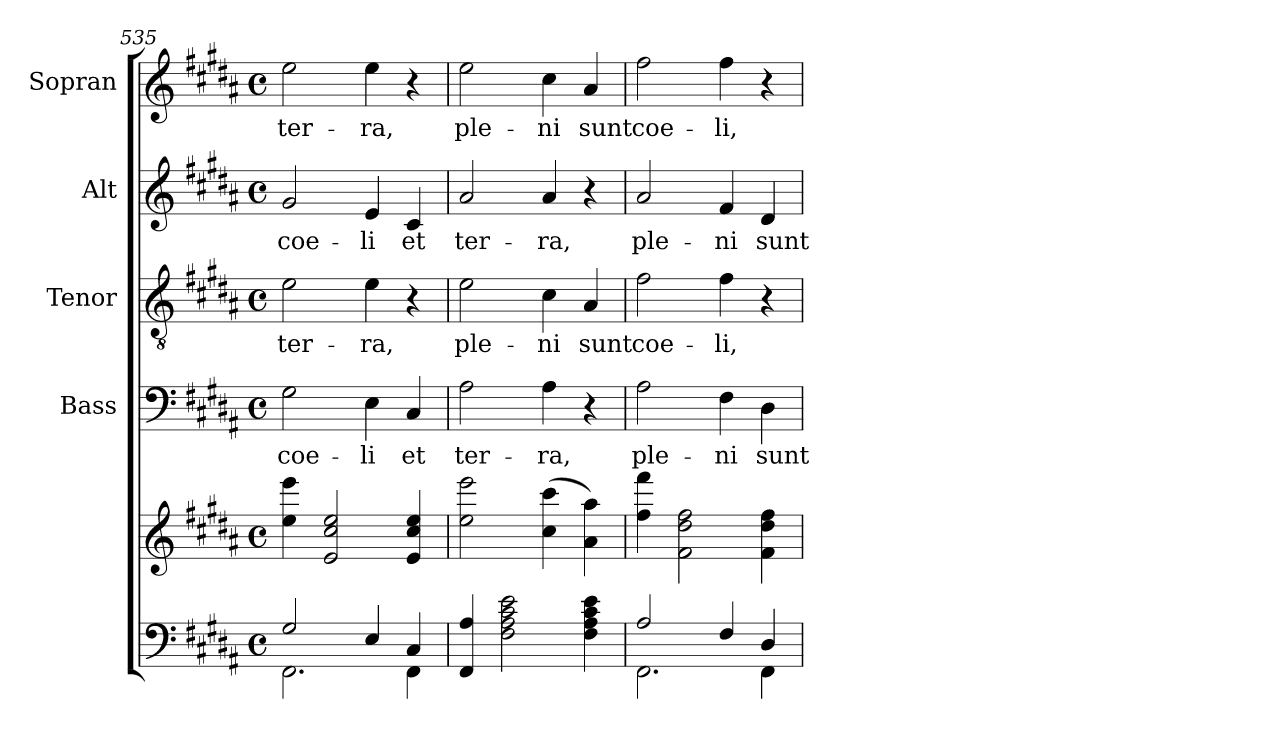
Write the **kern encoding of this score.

**kern	**kern	**kern	**text	**kern	**text	**kern	**text	**kern	**text
*part5	*part5	*part4	*part4	*part3	*part3	*part2	*part2	*part1	*part1
*staff6	*staff5	*staff4	*staff4	*staff3	*staff3	*staff2	*staff2	*staff1	*staff1
*	*	*I"Bass	*	*I"Tenor	*	*I"Alt	*	*I"Sopran	*
*	*	*I'B.	*	*I'T.	*	*I'A.	*	*I'S.	*
*clefF4	*clefG2	*clefF4	*	*clefGv2	*	*clefG2	*	*clefG2	*
*k[f#c#g#d#a#]	*k[f#c#g#d#a#]	*k[f#c#g#d#a#]	*	*k[f#c#g#d#a#]	*	*k[f#c#g#d#a#]	*	*k[f#c#g#d#a#]	*
*B:	*B:	*B:	*	*B:	*	*B:	*	*B:	*
*M4/4	*M4/4	*M4/4	*	*M4/4	*	*M4/4	*	*M4/4	*
*met(c)	*met(c)	*met(c)	*	*met(c)	*	*met(c)	*	*met(c)	*
=535	=535	=535	=535	=535	=535	=535	=535	=535	=535
*^	*	*	*	*	*	*	*	*	*
!	!	!	!	!LO:LY:b	!	!LO:LY:b	!	!LO:LY:b	!	!LO:LY:b
2G#/	2.FF#\	4ee\ 4eee\	2G#\	coe-	2e\	ter-	2g#/	coe-	2ee\	ter-
.	.	2e/ 2cc#/ 2ee/	.	.	.	.	.	.	.	.
!	!	!	!	!LO:LY:b	!	!LO:LY:b	!	!LO:LY:b	!	!LO:LY:b
4E/	.	.	4E\	-li	4e\	-ra,	4e/	-li	4ee\	-ra,
!	!	!	!	!LO:LY:b	!	!	!	!LO:LY:b	!	!
4C#/	4FF#\	4e/ 4cc#/ 4ee/	4C#/	et	4r	.	4c#/	et	4r	.
!!LO:PB:g=z
=536	=536	=536	=536	=536	=536	=536	=536	=536	=536	=536
!	!	!	!	!LO:LY:b	!	!LO:LY:b	!	!LO:LY:b	!	!LO:LY:b
*v	*v	*	*	*	*	*	*	*	*	*
4FF#/ 4A#/	2ee\ 2eee\	2A#\	ter-	2e\	ple-	2a#/	ter-	2ee\	ple-
2F#\ 2A#\ 2c#\ 2e\	.	.	.	.	.	.	.	.	.
!	!	!	!LO:LY:b	!	!LO:LY:b	!	!LO:LY:b	!	!LO:LY:b
.	(>4cc#\ 4ccc#\	4A#\	-ra,	4c#\	-ni	4a#/	-ra,	4cc#\	-ni
!	!	!	!	!	!LO:LY:b	!	!	!	!LO:LY:b
4F#\ 4A#\ 4c#\ 4e\	4a#\ 4aa#\)	4r	.	4A#/	sunt	4r	.	4a#/	sunt
=537	=537	=537	=537	=537	=537	=537	=537	=537	=537
*^	*	*	*	*	*	*	*	*	*
!	!	!	!	!LO:LY:b	!	!LO:LY:b	!	!LO:LY:b	!	!LO:LY:b
2A#/	2.FF#\	4ff#\ 4fff#\	2A#\	ple-	2f#\	coe-	2a#/	ple-	2ff#\	coe-
.	.	2f#\ 2dd#\ 2ff#\	.	.	.	.	.	.	.	.
!	!	!	!	!LO:LY:b	!	!LO:LY:b	!	!LO:LY:b	!	!LO:LY:b
4F#/	.	.	4F#\	-ni	4f#\	-li,	4f#/	-ni	4ff#\	-li,
!	!	!	!	!LO:LY:b	!	!	!	!LO:LY:b	!	!
4D#/	4FF#\	4f#\ 4dd#\ 4ff#\	4D#\	sunt	4r	.	4d#/	sunt	4r	.
*v	*v	*	*	*	*	*	*	*	*	*
=	=	=	=	=	=	=	=	=	=
*-	*-	*-	*-	*-	*-	*-	*-	*-	*-
